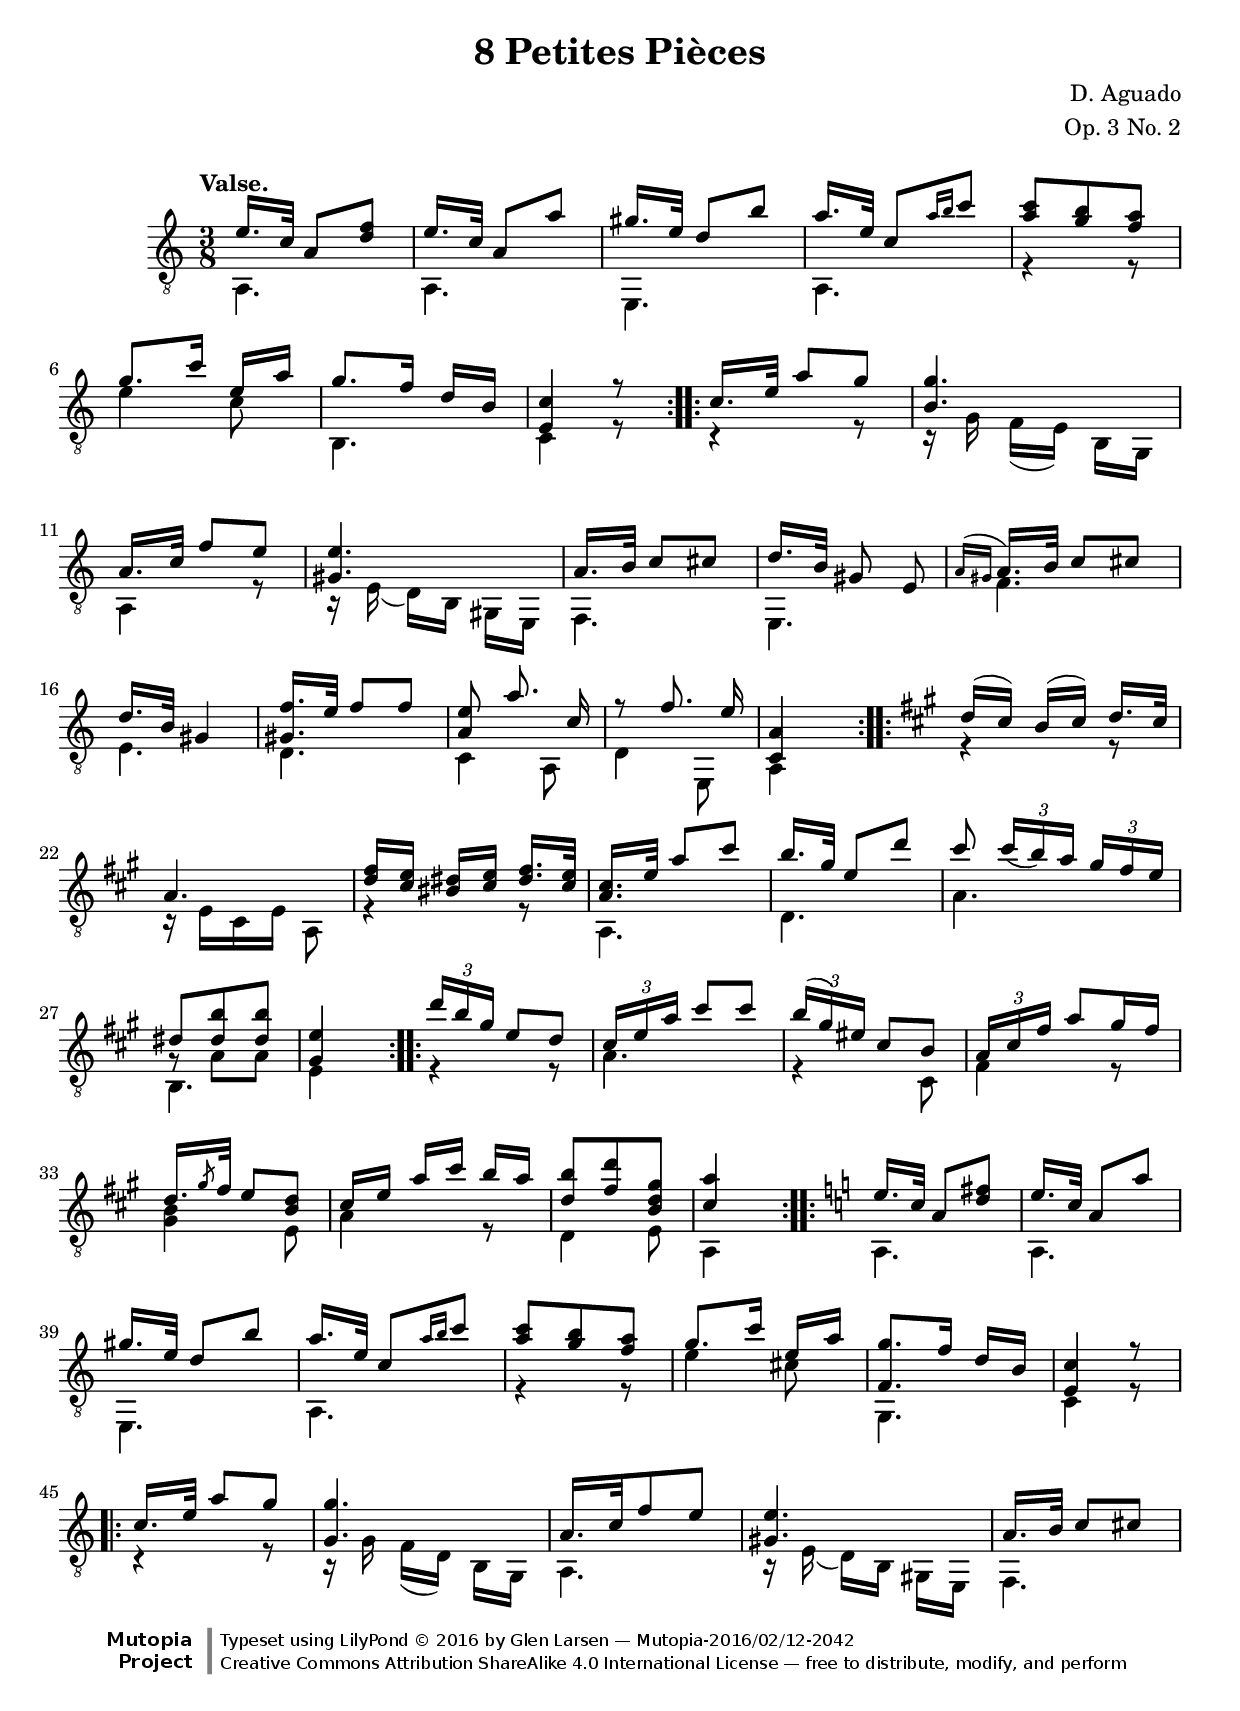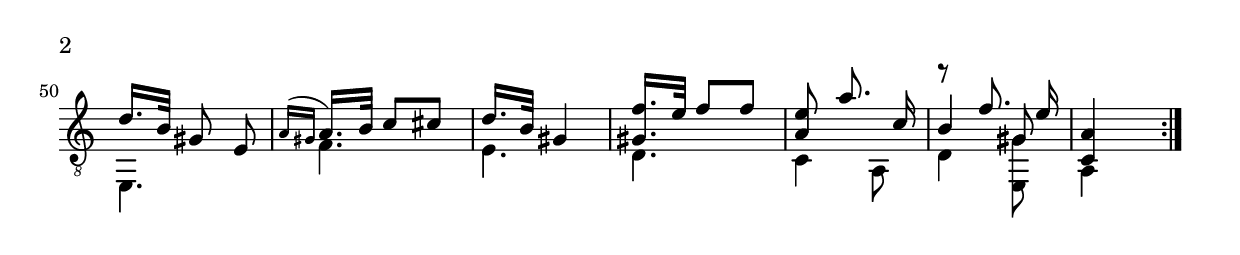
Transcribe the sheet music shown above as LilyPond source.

\version "2.18.2"

\header {
  title = "8 Petites Pièces"
  composer = "D. Aguado"
  opus = "Op. 3 No. 2"
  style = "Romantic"
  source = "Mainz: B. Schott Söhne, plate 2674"
  % Statens musikbibliotek - The Music Library of Sweden
  % Boije 003 - http://urn.kb.se/resolve?urn=urn:nbn:se:statensmusikverk-4032
  date = "1830"
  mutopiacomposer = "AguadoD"
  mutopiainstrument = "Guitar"
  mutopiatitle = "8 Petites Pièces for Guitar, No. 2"
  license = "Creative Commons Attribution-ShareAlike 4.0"
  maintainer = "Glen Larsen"
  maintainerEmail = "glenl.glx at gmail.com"

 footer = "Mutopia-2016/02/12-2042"
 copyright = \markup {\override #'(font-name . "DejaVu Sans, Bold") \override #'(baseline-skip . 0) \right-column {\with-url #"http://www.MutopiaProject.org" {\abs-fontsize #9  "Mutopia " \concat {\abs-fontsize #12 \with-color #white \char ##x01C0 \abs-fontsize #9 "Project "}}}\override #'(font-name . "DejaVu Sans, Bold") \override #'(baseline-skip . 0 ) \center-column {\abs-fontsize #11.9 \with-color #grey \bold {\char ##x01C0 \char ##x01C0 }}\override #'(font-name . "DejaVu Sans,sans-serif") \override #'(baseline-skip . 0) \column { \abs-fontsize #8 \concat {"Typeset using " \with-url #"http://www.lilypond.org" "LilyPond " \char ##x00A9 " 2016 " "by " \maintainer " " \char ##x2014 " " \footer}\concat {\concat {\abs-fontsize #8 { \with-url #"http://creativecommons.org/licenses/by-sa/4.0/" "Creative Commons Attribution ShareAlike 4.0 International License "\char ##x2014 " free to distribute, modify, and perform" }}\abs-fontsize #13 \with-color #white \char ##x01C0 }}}
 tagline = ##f
}

\paper {
  % add space between composer/opus markup and first staff
  markup-system-spacing #'padding = #3
  % add a little space between composer and opus
  markup-markup-spacing #'padding = #1.2
  top-margin = #8
  bottom-margin = #10
}

mbreak = {} % { \break }
global = {
  \time 3/8
  \key c \major
}

upperVoice = \relative c' {
  \voiceOne
  \repeat volta 2 {
    e16.[ c32]  a8 <f' d> |
    e16.[ c32]  a8 a' |
    gis16.[ e32] d8 b' |
    a16. e32  c8[ \grace {a'16[ b]} c8] |
    <c a>8 <b g> <a f> |
    g8.[ c16] e, a |
    g8.[ f16] d b |
    \mbreak
    <c e,>4 r8 |
  }
  \repeat volta 2 {
    c16.[ e32] a8 g |
    <g b,>4. |
    a,16.[ c32] f8 e |
    <e gis,>4. |
    a,16.[ b32] c8 cis |
    d16.[ b32] gis8\noBeam e |
    \acciaccatura { a16[ gis] } a16.[ b32] c8 cis |
    d16.[ b32] gis4 |
    \mbreak
    <f' gis,>16.[ e32] f8 f |
    \autoBeamOff
    <e a,>8 a8. c,16 |
    r8 f8. e16 |
    <a, c,>4 s8 |
    \autoBeamOn
  }
  \key a \major % fis \minor
  \repeat volta 2 {
    d16( cis) b([ cis]) d16. cis32 |
    a4. |
    <fis' d>16 <e cis> <dis bis>16[ <e cis>16] <fis dis>16. <e cis>32 |
    <cis a>16.[ e32] a8 cis |
    \mbreak
    b16.[ gis32] e8 d' |          % source has gis16
    cis8\noBeam \tuplet 3/2 { cis16[_( b) a] } \tuplet 3/2 { gis16[ fis e] } |
    dis8 <b' dis,> q |
    <e, gis,>4 s8 |
  }
  \repeat volta 2 {
    \tuplet 3/2 { d'16 b gis} e8[ d] |
    \tuplet 3/2 { cis16 e a } cis8[ cis] |
    \tuplet 3/2 { b16( gis) eis } cis8[ b] |
    \tuplet 3/2 { a16 cis fis } a8[ gis16 fis] |
    \mbreak
    d16.[ \slashedGrace gis8 fis32] e8 <d b> |
    cis16 e a16[ cis] b a |
    <b d,>8 <d fis,> <gis, d b> |
    <a cis,>4 s8 |
    }
  \key c \major
  \repeat volta 2 {
    e16. c32 a8[ <fis' d>8] |
    e16. c32 a8[ a'] |
    gis16. e32 d8[ b'] |
    a16. e32 c8[ \grace { a'16[ b] } c8] |
    \mbreak
    \barNumberCheck #41
    <c a>8 <b g> <a f> |
    g8. c16 e,[ a] |
    <g f,>8. f16 d[ b] |
    <c e,>4 r8 |
    \repeat volta 2 {
      c16. e32 a8[ g] |
      <g g,>4. |
      a,16. c32 f8 e |
      <e gis,>4. |
      \mbreak
      \barNumberCheck #49
      a,16. b32 c8[ cis] |
      d16. b32 gis8\noBeam e |
      \acciaccatura {a16[ gis]} a16. b32 c8[ cis] |
      d16. b32  gis4 |
      <f' gis,>16. e32 f8[ f] |
      \autoBeamOff
      <e a,>8 a8. c,16 |
      r8 f8. e16 |
      <a, c,>4 s8
    }
  }
}

lowerVoice = \relative c {
  \voiceTwo
  a4. |
  a4. |
  e4. |
  a4. |
  r4 r8 |
  e''4 c8 |
  b,4. |
  \barNumberCheck #8
  c4 r8 |
  r4 r8 |
  r16 g' f[( e)] b g |
  a4 r8 |
  r16 e'( d[) b] gis e |
  f4. |                         % source has f4 & no rest
  e4. |
  f'4. |
  e4. |                         % source has e4 & no rest
  \barNumberCheck #17
  d4. |
  c4 a8 |
  d4 e,8 |
  a4 s8 |
  r4 r8 |
  r16 e' cis e a,8\noBeam |
  r4 r8 |
  a4. |
  \barNumberCheck #25
  d4. |
  a'4. |
  << { \voiceTwo b,4. } \\ { \voiceThree\stemDown g'8\rest a a } >>|
  e4 s8 |
  r4 r8 |
  a4. |
  r4 cis,8 |
  fis4 r8 |
  <b gis>4 e,8 |
  a4 r8 |
  d,4 e8 |
  a,4 s8 |
  a4. |
  a4. |
  e4. |
  a4. |
  \barNumberCheck #41
  r4 r8 |
  e''4 cis8 |
  g,4. |
  c4 r8 |
  r4 r8 |
  r16 g'\noBeam f( d) b[ g] |
  a4. |
  r16 e'(\noBeam d) b gis[ e] |
  f4. |
  e4. |
  f'4. |
  e4. |
  d4. |
  c4 a8 |
  << {\voiceTwo d4 <gis e,>8 } \\ {\voiceThree b4\noBeam gis8 } >> |
  a,4 s8

}

middleVoice = \relative c, {
  \voiceThree
}


\score {
  <<
    \new Staff = "Guitar" \with {
      midiInstrument = #"acoustic guitar (nylon)"
      \override StringNumber #'stencil = ##f
    } <<
      \global
      \clef "treble_8"
      \tempo "Valse."

      \context Voice = "upperVoice" \upperVoice
      \context Voice = "lowerVoice" \lowerVoice
      \context Voice = "middleVoice" \middleVoice
    >>
%{
    % tabs are not completely developed
    \new TabStaff = "Guitar tabs" \with {
      restrainOpenStrings = ##t
    } <<
      \clef "moderntab"
      \global
      \context TabVoice = "upperVoice" \upperVoice
      \context TabVoice = "lowerVoice" \lowerVoice
      \context TabVoice = "middleVoice" \middleVoice
    >>
%}
  >>
  \layout {}
  \midi {
    \tempo 4 = 84
  }
}
